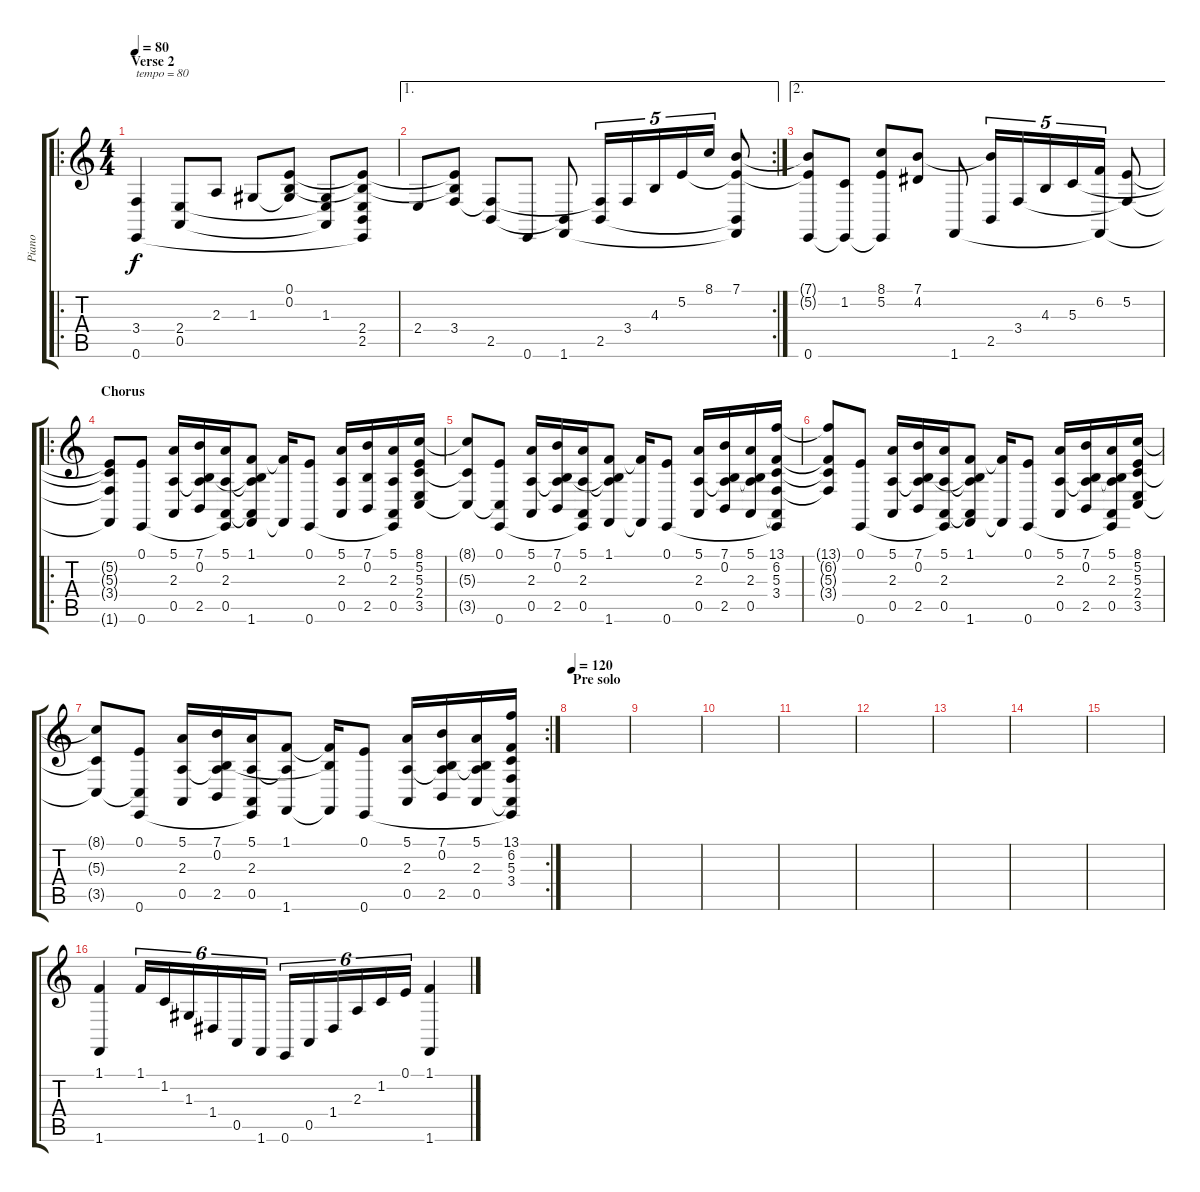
\track ("Piano" "Piano") {instrument acousticgrandpiano}
\staff {score tabs}
\tuning (E4 B3 G3 D3 A2 E2) {hide}
\ro
\ts (4 4)
\section ("" "Verse 2")
\tempo 80
\clef g2
\ks c
(3.4{t} 0.6).4{txt "tempo = 80" dy f} (2.4 0.5).8 2.3.8 1.3.8 (0.1 0.2 1.3{t}).8 (1.3 2.4{t} 0.5{t}).8 (0.1{t} 0.2{t} 2.4 2.5 0.6{t}).8 |
\ae 1
\rc 2
2.4.8 (0.1{t} 0.2{t} 3.4).8 (3.4{t} 2.5).8 0.6.8 (2.5{t} 1.6).8 (3.4{t} 2.5).16{tu (5 4)} 3.4.16{tu (5 4)} 4.3.16{tu (5 4)} 5.2.16{tu (5 4)} 8.1.16{tu (5 4)} (7.1 5.2{t} 2.5{t} 1.6{t}).8 |
\ae 2
(7.1{t} 5.2{t} 0.6).8 (1.2 0.6{t}).8 (8.1 5.2 0.6{t}).8 (7.1 4.2).8 1.6.8 (7.1{t} 2.5).16{tu (5 4)} 3.4.16{tu (5 4)} 4.3.16{tu (5 4)} 5.3.16{tu (5 4)} (6.2 1.6{t}).16{tu (5 4)} (5.2 3.4{t}).8 |
\ro
\section ("" "Chorus")
(5.2{t} 5.3{t} 3.4{t} 1.6{t}).8 (0.1 0.6).8 (5.1 2.3 0.5).16 (7.1 0.2 2.3{t} 2.5).16 (5.1 2.3 0.5 0.6{t}).16 (1.1 0.2{t} 2.3{t} 0.5{t} 1.6).8 (1.1{t} 1.6{t}).16 (0.1 0.6).8 (5.1 2.3 0.5).16 (7.1 0.2 2.5).16 (5.1 2.3 0.5 0.6{t}).16 (8.1 5.2 5.3 2.4 3.5).16 |
(8.1{t} 5.3{t} 3.5{t}).8 (0.1 3.5{t} 0.6).8 (5.1 2.3 0.5).16 (7.1 0.2 2.3{t} 2.5).16 (5.1 2.3 0.5 0.6{t}).16 (1.1 0.2{t} 2.3{t} 1.6).8 (1.1{t} 1.6{t}).16 (0.1 0.6).8 (5.1 2.3 0.5).16 (7.1 0.2 2.3{t} 2.5).16 (5.1 0.2{t} 2.3 0.5).16 (13.1 6.2 5.3 3.4 0.5{t} 0.6{t}).16 |
(13.1{t} 6.2{t} 5.3{t} 3.4{t}).8 (0.1 0.6).8 (5.1 2.3 0.5).16 (7.1 0.2 2.3{t} 2.5).16 (5.1 2.3 0.5 0.6{t}).16 (1.1 0.2{t} 2.3{t} 0.5{t} 1.6).8 (1.1{t} 1.6{t}).16 (0.1 0.6).8 (5.1 2.3 0.5).16 (7.1 0.2 2.3{t} 2.5).16 (5.1 0.2{t} 2.3 0.5 0.6{t}).16 (8.1 5.2 5.3 2.4 3.5).16 |
\rc 2
(8.1{t} 5.3{t} 3.5{t}).8 (0.1 3.5{t} 0.6).8 (5.1 2.3 0.5).16 (7.1 0.2 2.3{t} 2.5).16 (5.1 2.3 0.5 0.6{t}).16 (1.1 2.3{t} 1.6).8 (1.1{t} 0.2{t} 1.6{t}).16 (0.1 0.6).8 (5.1 2.3 0.5).16 (7.1 0.2 2.3{t} 2.5).16 (5.1 0.2{t} 2.3 0.5).16 (13.1 6.2 5.3 3.4 0.5{t} 0.6{t}).16 |
\section ("" "Pre solo")
\tempo 120
|
|
|
|
|
|
|
|
(1.1 1.6).4 1.1.16{tu (6 4)} 1.2.16{tu (6 4)} 1.3.16{tu (6 4)} 1.4.16{tu (6 4)} 0.5.16{tu (6 4)} 1.6.16{tu (6 4)} 0.6.16{tu (6 4)} 0.5.16{tu (6 4)} 1.4.16{tu (6 4)} 2.3.16{tu (6 4)} 1.2.16{tu (6 4)} 0.1.16{tu (6 4)} (1.1 1.6).4
